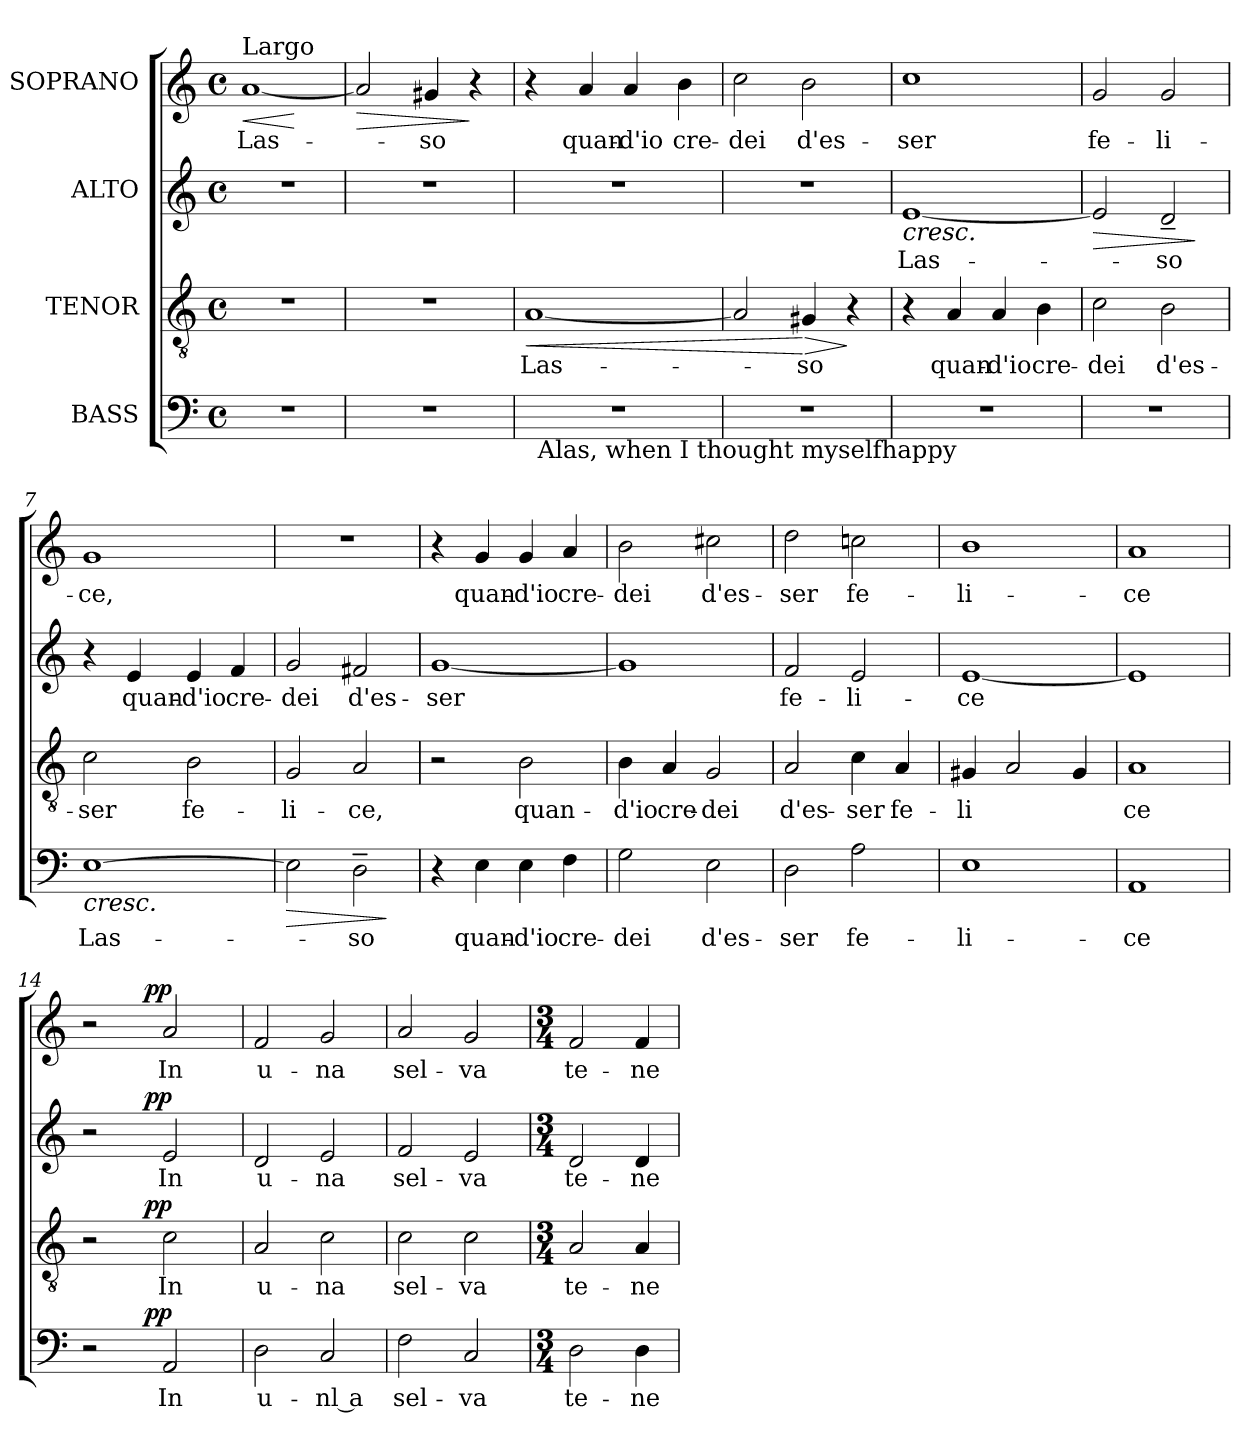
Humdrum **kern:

**kern	**text	**dynam	**kern	**text	**dynam	**kern	**text	**dynam	**kern	**text	**dynam
*part4	*part4	*part4	*part3	*part3	*part3	*part2	*part2	*part2	*part1	*part1	*part1
*staff4	*staff4	*staff4	*staff3	*staff3	*staff3	*staff2	*staff2	*staff2	*staff1	*staff1	*staff1
*I"BASS	*	*	*I"TENOR	*	*	*I"ALTO	*	*	*I"SOPRANO	*	*
*clefF4	*	*	*clefGv2	*	*	*clefG2	*	*	*clefG2	*	*
*k[]	*	*	*k[]	*	*	*k[]	*	*	*k[]	*	*
*C:	*	*	*C:	*	*	*C:	*	*	*C:	*	*
*M4/4	*	*	*M4/4	*	*	*M4/4	*	*	*M4/4	*	*
*met(c)	*	*	*met(c)	*	*	*met(c)	*	*	*met(c)	*	*
=1	=1	=1	=1	=1	=1	=1	=1	=1	=1	=1	=1
!	!	!	!	!	!	!	!	!	!LO:TX:a:t=Largo	!	!
!	!	!	!	!	!	!	!	!	!	!LO:LY:b	!LO:HP:b
1r	.	.	1r	.	.	1r	.	.	[<1a	Las-	<
.	.	.	.	.	.	.	.	.	.	.	[
=2	=2	=2	=2	=2	=2	=2	=2	=2	=2	=2	=2
!	!	!	!	!	!	!	!	!	!	!	!LO:HP:b
1r	.	.	1r	.	.	1r	.	.	2a/]	.	>
!	!	!	!	!	!	!	!	!	!	!LO:LY:b	!
.	.	.	.	.	.	.	.	.	4g#X/	-so	.
.	.	.	.	.	.	.	.	.	4r	.	]
=3	=3	=3	=3	=3	=3	=3	=3	=3	=3	=3	=3
!	!	!	!	!LO:LY:b	!LO:HP:b	!	!	!	!	!	!
*^	*	*	*	*	*	*	*	*	*	*	*
1r	32ryy	.	.	[<1A	Las-	<	1r	.	.	4r	.	.
!	!LO:TX:b:t=Alas, when I thought myselfhappy	!	!	!	!	!	!	!	!	!	!	!
.	2ryy	.	.	.	.	.	.	.	.	.	.	.
!	!	!	!	!	!	!	!	!	!	!	!LO:LY:b	!
.	.	.	.	.	.	.	.	.	.	4a/	quan-	.
!	!	!	!	!	!	!	!	!	!	!	!LO:LY:b	!
.	.	.	.	.	.	.	.	.	.	4a/	-d'io	.
.	4...ryy	.	.	.	.	.	.	.	.	.	.	.
!	!	!	!	!	!	!	!	!	!	!	!LO:LY:b	!
.	.	.	.	.	.	.	.	.	.	4b\	cre-	.
=4	=4	=4	=4	=4	=4	=4	=4	=4	=4	=4	=4	=4
!	!	!	!	!	!	!	!	!	!	!	!LO:LY:b	!
*v	*v	*	*	*	*	*	*	*	*	*	*	*
1r	.	.	2A/]	.	.	1r	.	.	2cc\	-dei	.
!	!	!	!	!LO:LY:b	!LO:HP:n=1:b	!	!	!	!	!LO:LY:b	!
.	.	.	4G#X/	-so	[ >	.	.	.	2b\	d'es-	.
.	.	.	4r	.	]	.	.	.	.	.	.
=5	=5	=5	=5	=5	=5	=5	=5	=5	=5	=5	=5
!	!	!	!	!	!	!	!LO:LY:b	!LO:HP:b	!	!LO:LY:b	!
1r	.	.	4r	.	.	[<1e	Las-	<	1cc	-ser	.
!	!	!	!	!LO:LY:b	!	!	!	!	!	!	!
.	.	.	4A/	quan-	.	.	.	.	.	.	.
!	!	!	!	!LO:LY:b	!	!	!	!	!	!	!
.	.	.	4A/	-d'io	.	.	.	.	.	.	.
!	!	!	!	!LO:LY:b	!	!	!	!	!	!	!
.	.	.	4B\	cre-	.	.	.	.	.	.	.
=6	=6	=6	=6	=6	=6	=6	=6	=6	=6	=6	=6
!	!	!	!	!LO:LY:b	!	!	!	!LO:HP:b	!	!LO:LY:b	!
1r	.	.	2c\	-dei	.	2e/]	.	>	2g/	fe-	.
!	!	!	!	!LO:LY:b	!	!	!LO:LY:b	!	!	!LO:LY:b	!
.	.	.	2B\	d'es-	.	2d~</	-so	[	2g/	-li-	.
.	.	.	.	.	.	.	.	]	.	.	.
!!LO:LB:g=z
=7	=7	=7	=7	=7	=7	=7	=7	=7	=7	=7	=7
!	!LO:LY:b	!LO:HP:b	!	!LO:LY:b	!	!	!	!	!	!LO:LY:b	!
[>1E	Las-	<	2c\	-ser	.	4r	.	.	1g	-ce,	.
!	!	!	!	!	!	!	!LO:LY:b	!	!	!	!
.	.	.	.	.	.	4e/	quan-	.	.	.	.
!	!	!	!	!LO:LY:b	!	!	!LO:LY:b	!	!	!	!
.	.	.	2B\	fe-	.	4e/	-d'io	.	.	.	.
!	!	!	!	!	!	!	!LO:LY:b	!	!	!	!
.	.	.	.	.	.	4f/	cre-	.	.	.	.
=8	=8	=8	=8	=8	=8	=8	=8	=8	=8	=8	=8
!	!	!LO:HP:b	!	!LO:LY:b	!	!	!LO:LY:b	!	!	!	!
2E\]	.	>	2G/	-li-	.	2g/	-dei	.	1r	.	.
!	!LO:LY:b	!	!	!LO:LY:b	!	!	!LO:LY:b	!	!	!	!
2D~>\	-so	[	2A/	-ce,	.	2f#X/	d'es-	.	.	.	.
.	.	]	.	.	.	.	.	.	.	.	.
=9	=9	=9	=9	=9	=9	=9	=9	=9	=9	=9	=9
!	!	!	!	!	!	!	!LO:LY:b	!	!	!	!
4r	.	.	2r	.	.	[<1g	-ser	.	4r	.	.
!	!LO:LY:b	!	!	!	!	!	!	!	!	!LO:LY:b	!
4E\	quan-	.	.	.	.	.	.	.	4g/	quan-	.
!	!LO:LY:b	!	!	!LO:LY:b	!	!	!	!	!	!LO:LY:b	!
4E\	-d'io	.	2B\	quan-	.	.	.	.	4g/	-d'io	.
!	!LO:LY:b	!	!	!	!	!	!	!	!	!LO:LY:b	!
4F\	cre-	.	.	.	.	.	.	.	4a/	cre-	.
=10	=10	=10	=10	=10	=10	=10	=10	=10	=10	=10	=10
!	!LO:LY:b	!	!	!LO:LY:b	!	!	!	!	!	!LO:LY:b	!
2G\	-dei	.	4B\	-d'io	.	1g]	.	.	2b\	-dei	.
!	!	!	!	!LO:LY:b	!	!	!	!	!	!	!
.	.	.	4A/	cre-	.	.	.	.	.	.	.
!	!LO:LY:b	!	!	!LO:LY:b	!	!	!	!	!	!LO:LY:b	!
2E\	d'es-	.	2G/	-dei	.	.	.	.	2cc#X\	d'es-	.
=11	=11	=11	=11	=11	=11	=11	=11	=11	=11	=11	=11
!	!LO:LY:b	!	!	!LO:LY:b	!	!	!LO:LY:b	!	!	!LO:LY:b	!
2D\	-ser	.	2A/	d'es-	.	2f/	fe-	.	2dd\	-ser	.
!	!LO:LY:b	!	!	!LO:LY:b	!	!	!LO:LY:b	!	!	!LO:LY:b	!
2A\	fe-	.	4c\	-ser	.	2e/	-li-	.	2ccn\	fe-	.
!	!	!	!	!LO:LY:b	!	!	!	!	!	!	!
.	.	.	4A/	fe-	.	.	.	.	.	.	.
=12	=12	=12	=12	=12	=12	=12	=12	=12	=12	=12	=12
!	!LO:LY:b:rj	!	!	!LO:LY:b	!	!	!LO:LY:b	!	!	!LO:LY:b:rj	!
1E	-li-	.	4G#X/	-li	.	[>1e	-ce	.	1b	-li-	.
.	.	.	2A/	.	.	.	.	.	.	.	.
.	.	.	4G#/	.	.	.	.	.	.	.	.
!!LO:PB:g=z
=13	=13	=13	=13	=13	=13	=13	=13	=13	=13	=13	=13
!	!LO:LY:b	!	!	!LO:LY:b	!	!	!	!	!	!LO:LY:b	!
1AA	-ce	.	1A	ce	.	1e]	.	.	1a	-ce	.
=14	=14	=14	=14	=14	=14	=14	=14	=14	=14	=14	=14
*^	*	*	*^	*	*	*^	*	*	*^	*	*
2r	4..ryy	.	.	2r	4..ryy	.	.	2r	4..ryy	.	.	2r	4..ryy	.	.
!	!	!	!LO:DY:a	!	!	!	!LO:DY:a	!	!	!	!LO:DY:a	!	!	!	!LO:DY:a
.	2ryy	.	pp	.	2ryy	.	pp	.	2ryy	.	pp	.	2ryy	.	pp
!	!	!LO:LY:b	!	!	!	!LO:LY:b	!	!	!	!LO:LY:b	!	!	!	!LO:LY:b	!
2AA/	.	In	.	2c\	.	In	.	2e/	.	In	.	2a/	.	In	.
.	16ryy	.	.	.	16ryy	.	.	.	16ryy	.	.	.	16ryy	.	.
=15	=15	=15	=15	=15	=15	=15	=15	=15	=15	=15	=15	=15	=15	=15	=15
!	!	!LO:LY:b	!	!	!	!LO:LY:b	!	!	!	!LO:LY:b	!	!	!	!LO:LY:b	!
*v	*v	*	*	*	*	*	*	*v	*v	*	*	*v	*v	*	*
*	*	*	*v	*v	*	*	*	*	*	*	*	*
2D\	u-	.	2A/	u-	.	2d/	u-	.	2f/	u-	.
!	!LO:LY:b:rj	!	!	!LO:LY:b	!	!	!LO:LY:b	!	!	!LO:LY:b	!
2C/	-nl a	.	2c\	-na	.	2e/	-na	.	2g/	-na	.
=16	=16	=16	=16	=16	=16	=16	=16	=16	=16	=16	=16
!	!LO:LY:b	!	!	!LO:LY:b	!	!	!LO:LY:b	!	!	!LO:LY:b	!
2F\	sel-	.	2c\	sel-	.	2f/	sel-	.	2a/	sel-	.
!	!LO:LY:b	!	!	!LO:LY:b	!	!	!LO:LY:b	!	!	!LO:LY:b	!
2C/	-va	.	2c\	-va	.	2e/	-va	.	2g/	-va	.
=17	=17	=17	=17	=17	=17	=17	=17	=17	=17	=17	=17
*M3/4	*	*	*M3/4	*	*	*M3/4	*	*	*M3/4	*	*
!	!LO:LY:b	!	!	!LO:LY:b	!	!	!LO:LY:b	!	!	!LO:LY:b	!
2D\	te-	.	2A/	te-	.	2d/	te-	.	2f/	te-	.
!	!LO:LY:b	!	!	!LO:LY:b	!	!	!LO:LY:b	!	!	!LO:LY:b	!
4D\	-ne-	.	4A/	-ne-	.	4d/	-ne-	.	4f/	-ne-	.
=	=	=	=	=	=	=	=	=	=	=	=
*-	*-	*-	*-	*-	*-	*-	*-	*-	*-	*-	*-
